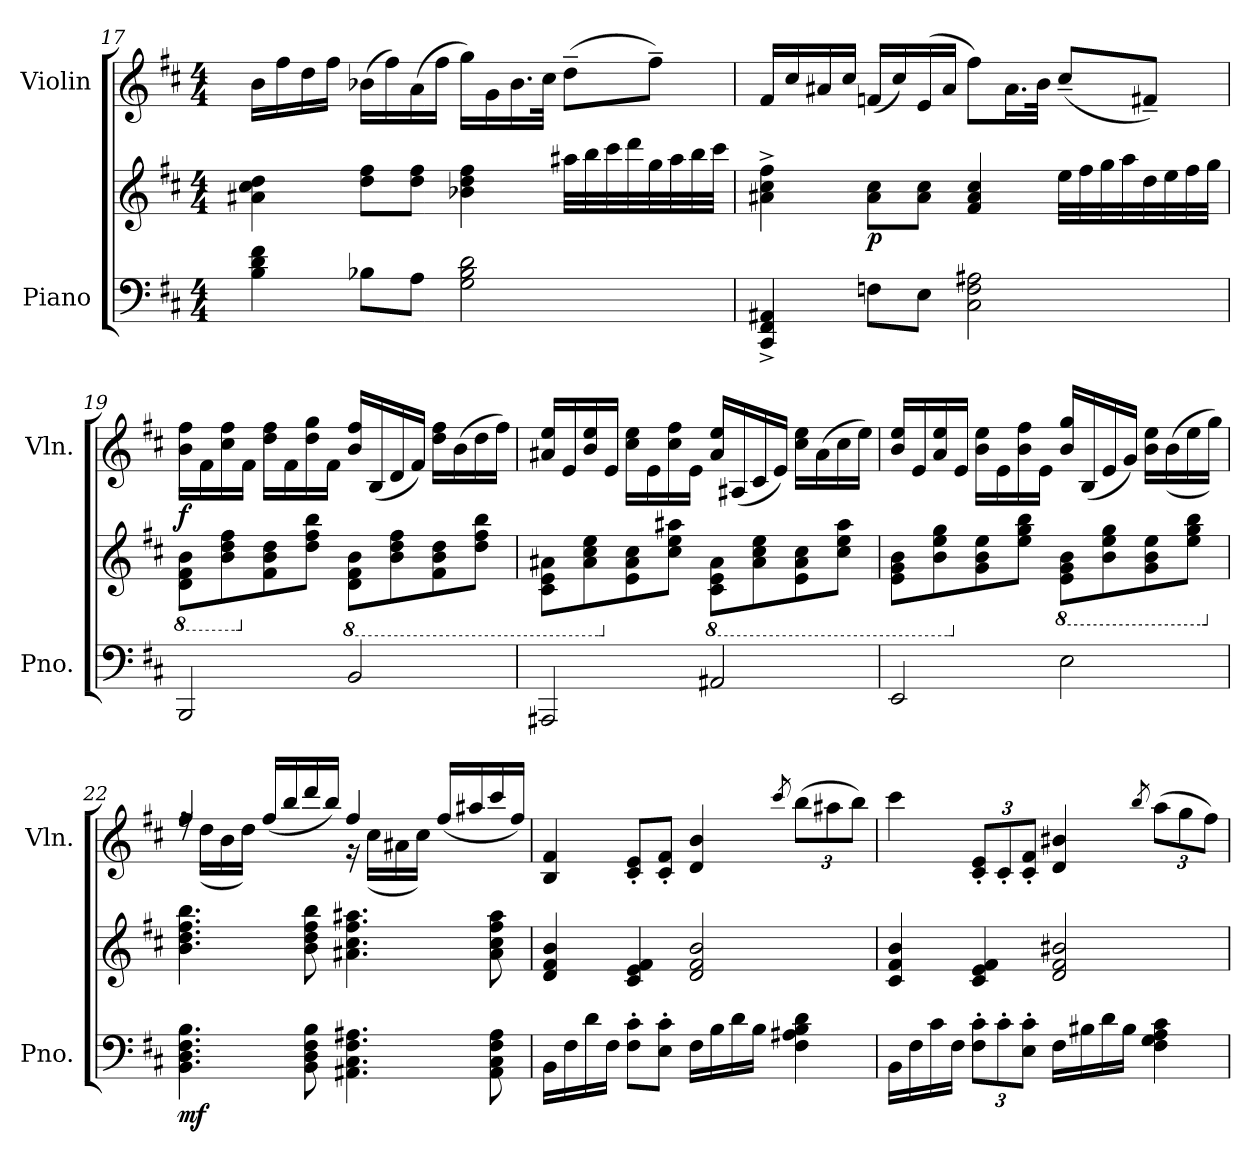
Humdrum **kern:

**kern	**kern	**dynam	**kern	**dynam
*part2	*part2	*part2	*part1	*part1
*staff3	*staff2	*staff2/3	*staff1	*staff1
*I"Piano	*	*	*I"Violin	*
*I'Pno.	*	*	*I'Vln.	*
!!LO:LB:g=z
*clefF4	*clefG2	*	*clefG2	*
*k[f#c#]	*k[f#c#]	*	*k[f#c#]	*
*M4/4	*M4/4	*	*M4/4	*
=17	=17	=17	=17	=17
4B\ 4d\ 4f#\	4a#X\ 4cc#\ 4dd\	.	16b\LL	.
.	.	.	16ff#\	.
.	.	.	16dd\	.
.	.	.	16ff#\JJ	.
8B-X\L	8dd\ 8ff#\L	.	(16b-X\LL	.
.	.	.	16ff#\)	.
8A\J	8dd\ 8ff#\J	.	(16a\	.
.	.	.	16ff#\JJ	.
2G\ 2B-\ 2d\	4b-X\ 4dd\ 4ff#\	.	16gg\LL)	.
.	.	.	16g\	.
.	.	.	16.b-\	.
.	.	.	32cc#\JJk	.
.	32aa#X\LLL	.	(8dd~\L	.
.	32bb\	.	.	.
.	32ccc#\	.	.	.
.	32ddd\	.	.	.
.	32gg\	.	8ff#~\J)	.
.	32aa#\	.	.	.
.	32bb\	.	.	.
.	32ccc#\JJJ	.	.	.
=18	=18	=18	=18	=18
4CC#/^ 4FF#/^ 4AA#X/^	4a#X\^ 4cc#\^ 4ff#\^	.	16f#/LL	.
.	.	.	16cc#/	.
.	.	.	16a#X/	.
.	.	.	16cc#/JJ	.
!	!	!LO:DY:b	!	!
8Fn\L	8a#\ 8cc#\L	p	(16fn/LL	.
.	.	.	16cc#/)	.
8E\J	8a#\ 8cc#\J	.	(16e/	.
.	.	.	16a#/JJ	.
2C#\ 2F\ 2A#X\	4f#/ 4a#/ 4cc#/	.	8ff#\L)	.
.	.	.	16.a#\L	.
.	.	.	32b\JJk	.
.	32ee\LLL	.	(8cc#~/L	.
.	32ff#\	.	.	.
.	32gg\	.	.	.
.	32aa\	.	.	.
.	32dd\	.	8f#X~/J)	.
.	32ee\	.	.	.
.	32ff#\	.	.	.
.	32gg\JJJ	.	.	.
!!LO:LB:g=z
=19	=19	=19	=19	=19
*	*8ba	*	*	*
!	!	!	!	!LO:DY:b
2BBB/	8D\ 8F#\ 8B\L	.	16b\ 16ff#\LL	f
.	.	.	16f#\	.
.	8B\ 8d\ 8f#\	.	16cc#\ 16ff#\	.
.	.	.	16f#\JJ	.
*	*X8ba	*	*	*
.	8f#\ 8b\ 8dd\	.	16dd\ 16ff#\LL	.
.	.	.	16f#\	.
.	8dd\ 8ff#\ 8bb\J	.	16dd\ 16gg\	.
.	.	.	16f#\JJ	.
*	*8ba	*	*	*
2BB/	8D\ 8F#\ 8B\L	.	16b/ 16ff#/LL	.
.	.	.	(16B/	.
.	8B\ 8d\ 8f#\	.	16d/	.
.	.	.	16f#/JJ)	.
.	8F#\ 8B\ 8d\	.	16dd\ 16ff#\LL	.
.	.	.	(16b\	.
.	8d\ 8f#\ 8b\J	.	16dd\	.
.	.	.	16ff#\JJ)	.
=20	=20	=20	=20	=20
2AAA#X/	8C#\ 8E\ 8A#X\L	.	16a#X/ 16ee/LL	.
.	.	.	16e/	.
.	8A#\ 8c#\ 8e\	.	16b/ 16ee/	.
.	.	.	16e/JJ	.
*	*X8ba	*	*	*
.	8e\ 8a#\ 8cc#\	.	16cc#\ 16ee\LL	.
.	.	.	16e\	.
.	8cc#\ 8ee\ 8aa#X\J	.	16cc#\ 16ff#\	.
.	.	.	16e\JJ	.
*	*8ba	*	*	*
2AA#X/	8C#\ 8E\ 8A#\L	.	16a#/ 16ee/LL	.
.	.	.	(16A#X/	.
.	8A#\ 8c#\ 8e\	.	16c#/	.
.	.	.	16e/JJ)	.
.	8E\ 8A#\ 8c#\	.	16cc#\ 16ee\LL	.
.	.	.	(16a#\	.
.	8c#\ 8e\ 8a#\J	.	16cc#\	.
.	.	.	16ee\JJ)	.
!!LO:LB:g=z
=21	=21	=21	=21	=21
2EE/	8E\ 8G\ 8B\L	.	16b/ 16ee/LL	.
.	.	.	16e/	.
.	8B\ 8e\ 8g\	.	16a/ 16ee/	.
.	.	.	16e/JJ	.
*	*X8ba	*	*	*
.	8g\ 8b\ 8ee\	.	16b\ 16ee\LL	.
.	.	.	16e\	.
.	8ee\ 8gg\ 8bb\J	.	16b\ 16ff#\	.
.	.	.	16e\JJ	.
*	*8ba	*	*	*
2E\	8E\ 8G\ 8B\L	.	16b/ 16gg/LL	.
.	.	.	(16B/	.
.	8B\ 8e\ 8g\	.	16e/	.
.	.	.	16g/JJ)	.
.	8G\ 8B\ 8e\	.	16b\ 16ee\LL	.
.	.	.	((16b\	.
.	8e\ 8g\ 8b\J	.	16ee\	.
.	.	.	16gg\JJ))	.
=22	=22	=22	=22	=22
*	*X8ba	*	*	*
*	*	*	*^	*
!	!	!LO:DY:b=2	!	!	!
4.BB\ 4.D\ 4.F#\ 4.B\	4.b\ 4.dd\ 4.ff#\ 4.bb\	mf	4ff#/	16rff	.
.	.	.	.	(16dd\LL	.
.	.	.	.	16b\	.
.	.	.	.	16dd\JJ)	.
.	.	.	(16ff#/LL	4ryy	.
.	.	.	16bb/	.	.
8BB\ 8D\ 8F#\ 8B\	8b\ 8dd\ 8ff#\ 8bb\	.	16ddd/	.	.
.	.	.	16bb/JJ)	.	.
4.AA#X\ 4.C#\ 4.F#\ 4.A#X\	4.a#X\ 4.cc#\ 4.ff#\ 4.aa#X\	.	4ff#/	16r	.
.	.	.	.	(16cc#\LL	.
.	.	.	.	16a#X\	.
.	.	.	.	16cc#\JJ)	.
.	.	.	(16ff#/LL	4ryy	.
.	.	.	16aa#X/	.	.
8AA#\ 8C#\ 8F#\ 8A#\	8a#\ 8cc#\ 8ff#\ 8aa#\	.	16ccc#/	.	.
.	.	.	16ff#/JJ)	.	.
*	*	*	*v	*v	*
!!LO:PB:g=z
=23	=23	=23	=23	=23
16BB\LL	4d/ 4f#/ 4b/	.	4B/ 4f#/	.
16F#\	.	.	.	.
16d\	.	.	.	.
16F#\JJ	.	.	.	.
8F#\' 8c#\'L	4c#/ 4e/ 4f#/	.	8c#/' 8e/'L	.
8E\' 8c#\'J	.	.	8c#/' 8f#/'J	.
16F#\LL	2d/ 2f#/ 2b/	.	4d/ 4b/	.
16B\	.	.	.	.
16d\	.	.	.	.
16B\JJ	.	.	.	.
.	.	.	8qccc#/	.
*	*	*	*Xbrackettup	*
4F#\ 4A#X\ 4B\ 4d\	.	.	(12bb\L	.
.	.	.	12aa#X\	.
.	.	.	12bb\J)	.
=24	=24	=24	=24	=24
16BB\LL	4c#/ 4f#/ 4b/	.	4ccc#\	.
16F#\	.	.	.	.
16c#\	.	.	.	.
16F#\JJ	.	.	.	.
*Xbrackettup	*	*	*	*
12F#\' 12c#\'L	4c#/ 4e/ 4f#/	.	12c#/' 12e/'L	.
12c#'\	.	.	12c#'/	.
12E\' 12c#\'J	.	.	12c#/' 12f#/'J	.
16F#\LL	2d/ 2f#/ 2b#X/	.	4d/ 4b#X/	.
16B#X\	.	.	.	.
16d\	.	.	.	.
16B#\JJ	.	.	.	.
.	.	.	8qbb/	.
4F#\ 4G\ 4A\ 4c#\	.	.	(12aa\L	.
.	.	.	12gg\	.
.	.	.	12ff#\J)	.
=	=	=	=	=
*-	*-	*-	*-	*-
